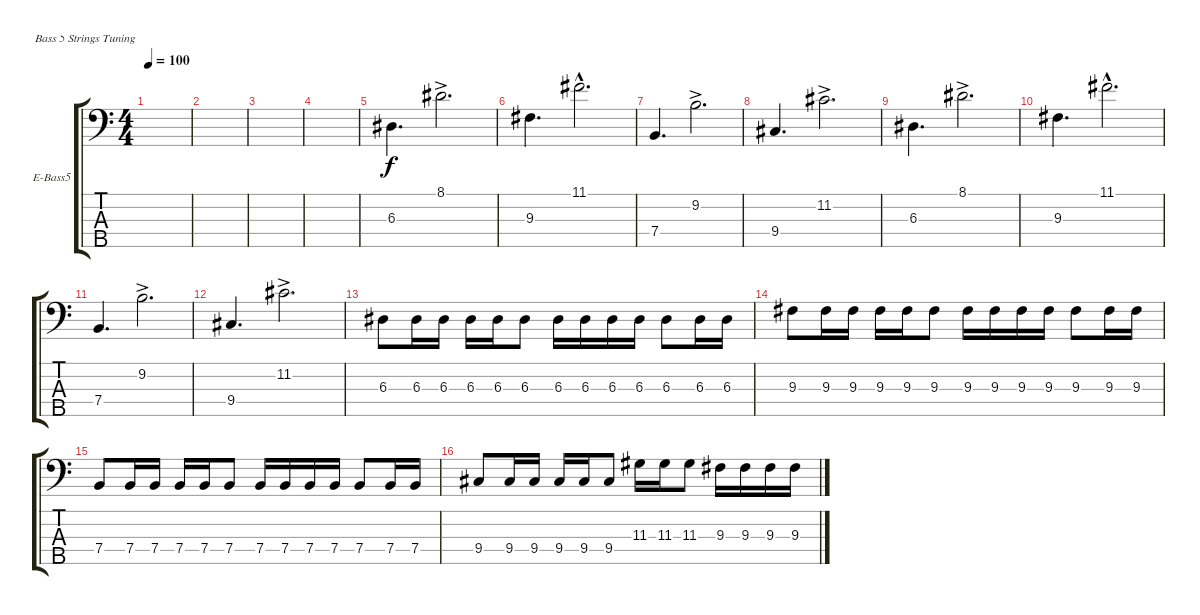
\bracketExtendMode groupsimilarinstruments
\firstSystemTrackNameOrientation horizontal
\otherSystemsTrackNameOrientation horizontal
\track ("Electric Bass" "E-Bass5") {instrument electricbassfinger}
\staff {score tabs}
\tuning (G2 D2 A1 E1 B0)
\ts (4 4)
\beaming (8 2 2 2 2)
\tempo 100
\clef f4
\scale
0.485477
\ks c
|
\scale
0.257261 |
\scale
0.257261 |
\scale
0.333333 |
\scale
0.333333 6.3.4{d} 8.1{ac}.2{d} |
\scale
0.333333 9.3.4{d} 11.1{hac}.2{d} |
\scale
0.333333 7.4.4{d} 9.2{ac}.2{d} |
\scale
0.333333 9.4.4{d} 11.2{ac}.2{d} |
\scale
0.333333 6.3.4{d} 8.1{ac}.2{d} |
\scale
0.333333 9.3.4{d} 11.1{hac}.2{d} |
\scale
0.333333 7.4.4{d} 9.2{ac}.2{d} |
\scale
0.333333 9.4.4{d} 11.2{ac}.2{d} |
\scale
0.333333 6.3.8 6.3.16 6.3.16 6.3.16 6.3.16 6.3.8 6.3.16 6.3.16 6.3.16 6.3.16 6.3.8 6.3.16 6.3.16 |
\scale
0.333333 9.3.8 9.3.16 9.3.16 9.3.16 9.3.16 9.3.8 9.3.16 9.3.16 9.3.16 9.3.16 9.3.8 9.3.16 9.3.16 |
\scale
0.333333 7.4.8 7.4.16 7.4.16 7.4.16 7.4.16 7.4.8 7.4.16 7.4.16 7.4.16 7.4.16 7.4.8 7.4.16 7.4.16 |
\scale
0.333333 9.4.8 9.4.16 9.4.16 9.4.16 9.4.16 9.4.8 11.3.16 11.3.16 11.3.8 9.3.16 9.3.16 9.3.16 9.3.16
